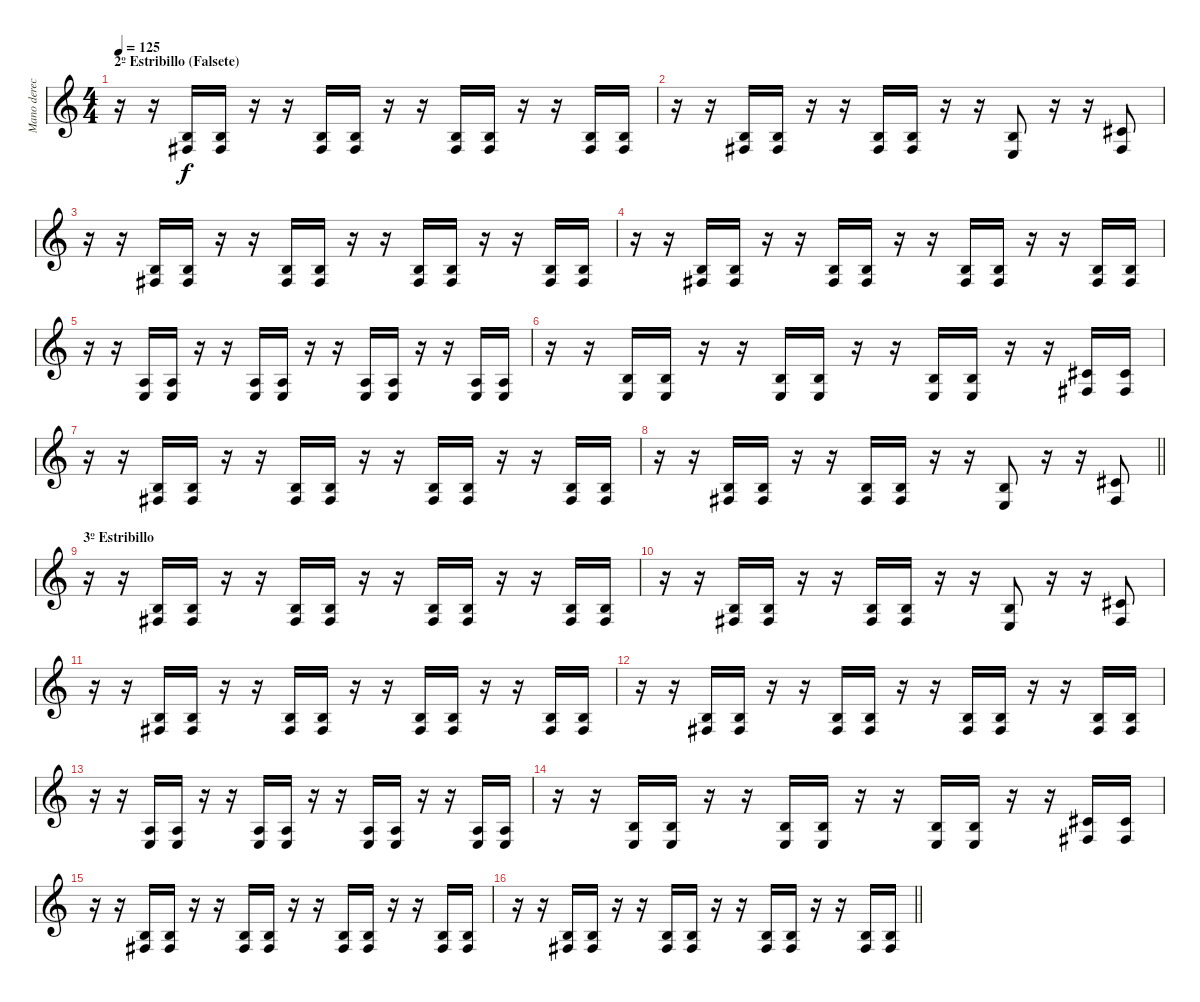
\track ("Mano derecha" "Mano derec") {instrument brightacousticpiano}
\staff {score}
\tuning (E4 B3 G3 D3 A2 E2 B1) {hide}
\ts (4 4)
\section ("" "2º Estribillo (Falsete)")
\tempo 125
\clef g2
\ks c
r.16{dy f} r.16 (0.2 4.4).16 (0.2 4.4).16 r.16 r.16 (0.2 4.4).16 (0.2 4.4).16 r.16 r.16 (0.2 4.4).16 (0.2 4.4).16 r.16 r.16 (0.2 4.4).16 (0.2 4.4).16 |
r.16 r.16 (0.2 4.4).16 (0.2 4.4).16 r.16 r.16 (0.2 4.4).16 (0.2 4.4).16 r.16 r.16 (0.2 2.4).8 r.16 r.16 (2.2 4.4).8 |
r.16 r.16 (0.2 4.4).16 (0.2 4.4).16 r.16 r.16 (0.2 4.4).16 (0.2 4.4).16 r.16 r.16 (0.2 4.4).16 (0.2 4.4).16 r.16 r.16 (0.2 4.4).16 (0.2 4.4).16 |
r.16 r.16 (0.2 4.4).16 (0.2 4.4).16 r.16 r.16 (0.2 4.4).16 (0.2 4.4).16 r.16 r.16 (0.2 4.4).16 (0.2 4.4).16 r.16 r.16 (0.2 4.4).16 (0.2 4.4).16 |
r.16 r.16 (2.3 2.4).16 (2.3 2.4).16 r.16 r.16 (2.3 2.4).16 (2.3 2.4).16 r.16 r.16 (2.3 2.4).16 (2.3 2.4).16 r.16 r.16 (2.3 2.4).16 (2.3 2.4).16 |
r.16 r.16 (0.2 2.4).16 (0.2 2.4).16 r.16 r.16 (0.2 2.4).16 (0.2 2.4).16 r.16 r.16 (0.2 2.4).16 (0.2 2.4).16 r.16 r.16 (2.2 4.4).16 (2.2 4.4).16 |
r.16 r.16 (0.2 4.4).16 (0.2 4.4).16 r.16 r.16 (0.2 4.4).16 (0.2 4.4).16 r.16 r.16 (0.2 4.4).16 (0.2 4.4).16 r.16 r.16 (0.2 4.4).16 (0.2 4.4).16 |
\barLineRight lightlight
r.16 r.16 (0.2 4.4).16 (0.2 4.4).16 r.16 r.16 (0.2 4.4).16 (0.2 4.4).16 r.16 r.16 (0.2 2.4).8 r.16 r.16 (2.2 4.4).8 |
\section ("" "3º Estribillo")
r.16 r.16 (0.2 4.4).16 (0.2 4.4).16 r.16 r.16 (0.2 4.4).16 (0.2 4.4).16 r.16 r.16 (0.2 4.4).16 (0.2 4.4).16 r.16 r.16 (0.2 4.4).16 (0.2 4.4).16 |
r.16 r.16 (0.2 4.4).16 (0.2 4.4).16 r.16 r.16 (0.2 4.4).16 (0.2 4.4).16 r.16 r.16 (0.2 2.4).8 r.16 r.16 (2.2 4.4).8 |
r.16 r.16 (0.2 4.4).16 (0.2 4.4).16 r.16 r.16 (0.2 4.4).16 (0.2 4.4).16 r.16 r.16 (0.2 4.4).16 (0.2 4.4).16 r.16 r.16 (0.2 4.4).16 (0.2 4.4).16 |
r.16 r.16 (0.2 4.4).16 (0.2 4.4).16 r.16 r.16 (0.2 4.4).16 (0.2 4.4).16 r.16 r.16 (0.2 4.4).16 (0.2 4.4).16 r.16 r.16 (0.2 4.4).16 (0.2 4.4).16 |
r.16 r.16 (2.3 2.4).16 (2.3 2.4).16 r.16 r.16 (2.3 2.4).16 (2.3 2.4).16 r.16 r.16 (2.3 2.4).16 (2.3 2.4).16 r.16 r.16 (2.3 2.4).16 (2.3 2.4).16 |
r.16 r.16 (0.2 2.4).16 (0.2 2.4).16 r.16 r.16 (0.2 2.4).16 (0.2 2.4).16 r.16 r.16 (0.2 2.4).16 (0.2 2.4).16 r.16 r.16 (2.2 4.4).16 (2.2 4.4).16 |
r.16 r.16 (0.2 4.4).16 (0.2 4.4).16 r.16 r.16 (0.2 4.4).16 (0.2 4.4).16 r.16 r.16 (0.2 4.4).16 (0.2 4.4).16 r.16 r.16 (0.2 4.4).16 (0.2 4.4).16 |
\barLineRight lightlight
r.16 r.16 (0.2 4.4).16 (0.2 4.4).16 r.16 r.16 (0.2 4.4).16 (0.2 4.4).16 r.16 r.16 (0.2 4.4).16 (0.2 4.4).16 r.16 r.16 (0.2 4.4).16 (0.2 4.4).16
